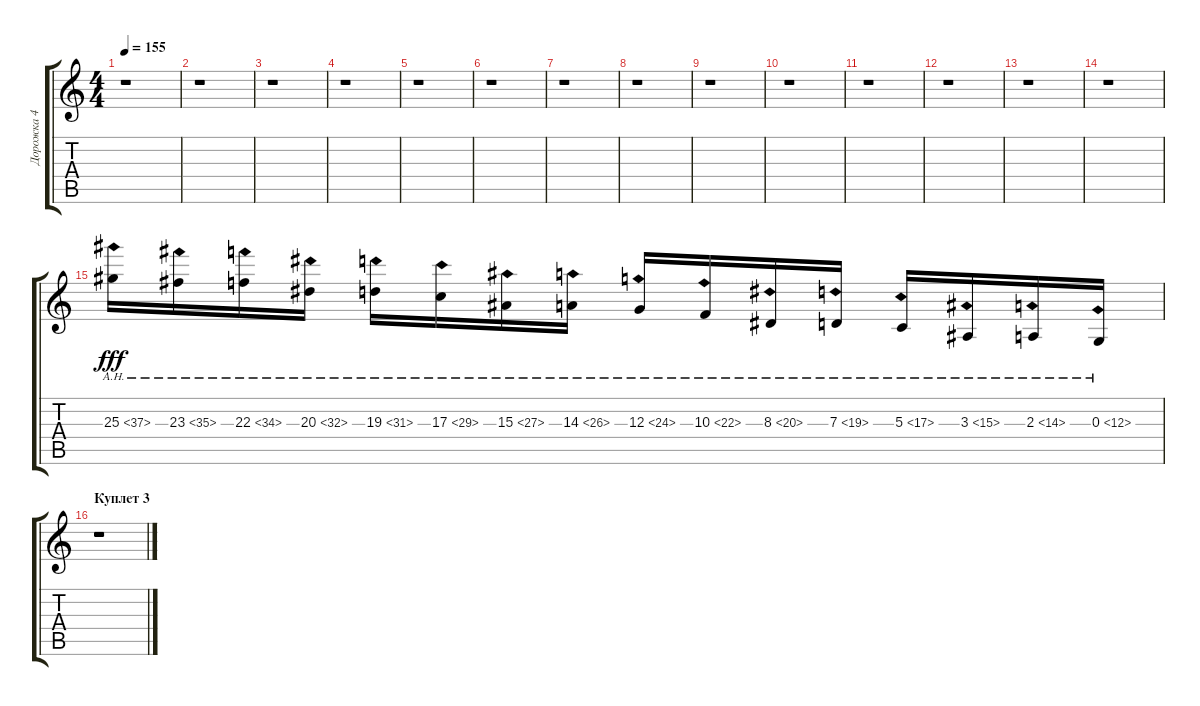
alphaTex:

\track ("Дорожка 4" "Дорожка 4") {instrument englishhorn}
\staff {score tabs}
\tuning (E4 B3 G3 D3 A2 E2) {hide}
\ts (4 4)
\tempo 155
\clef g2
\ks c
r.1{dy f} |
r.1 |
r.1 |
r.1 |
r.1 |
r.1 |
r.1 |
r.1 |
r.1 |
r.1 |
r.1 |
r.1 |
r.1 |
r.1 |
25.3{ah 12}.16{dy fff instrument guitarfretnoise} 23.3{ah 12}.16 22.3{ah 12}.16 20.3{ah 12}.16 19.3{ah 12}.16 17.3{ah 12}.16 15.3{ah 12}.16 14.3{ah 12}.16 12.3{ah 12}.16 10.3{ah 12}.16 8.3{ah 12}.16 7.3{ah 12}.16 5.3{ah 12}.16 3.3{ah 12}.16 2.3{ah 12}.16 0.3{ah 12}.16 |
\section ("" "Куплет 3")
r.1{volume 13 instrument englishhorn}
